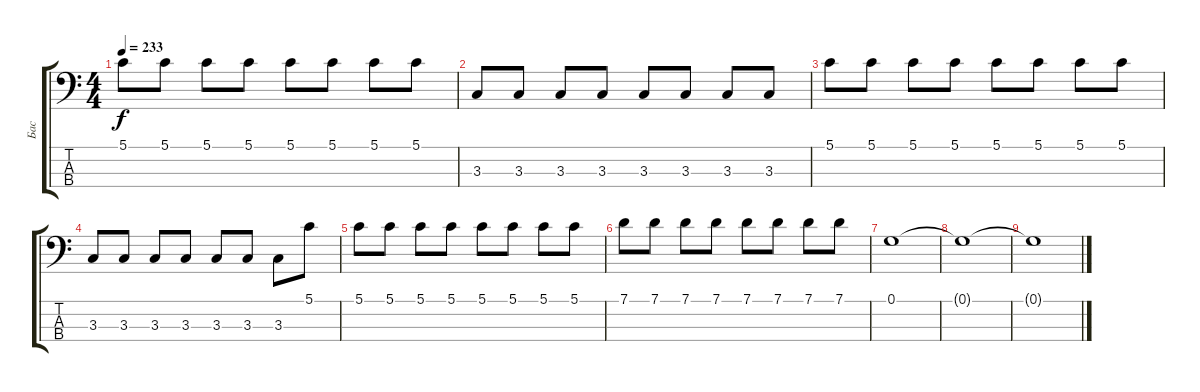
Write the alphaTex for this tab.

\track ("Бас" "Бас") {instrument electricbassfinger}
\staff {score tabs}
\tuning (G2 D2 A1 E1) {hide}
\ts (4 4)
\tempo 233
\clef f4
\ks c
5.1.8{dy f} 5.1.8 5.1.8 5.1.8 5.1.8 5.1.8 5.1.8 5.1.8 |
3.3.8 3.3.8 3.3.8 3.3.8 3.3.8 3.3.8 3.3.8 3.3.8 |
5.1.8 5.1.8 5.1.8 5.1.8 5.1.8 5.1.8 5.1.8 5.1.8 |
3.3.8 3.3.8 3.3.8 3.3.8 3.3.8 3.3.8 3.3.8 5.1.8 |
5.1.8 5.1.8 5.1.8 5.1.8 5.1.8 5.1.8 5.1.8 5.1.8 |
7.1.8 7.1.8 7.1.8 7.1.8 7.1.8 7.1.8 7.1.8 7.1.8 |
0.1.1 |
0.1{t}.1 |
0.1{t}.1
